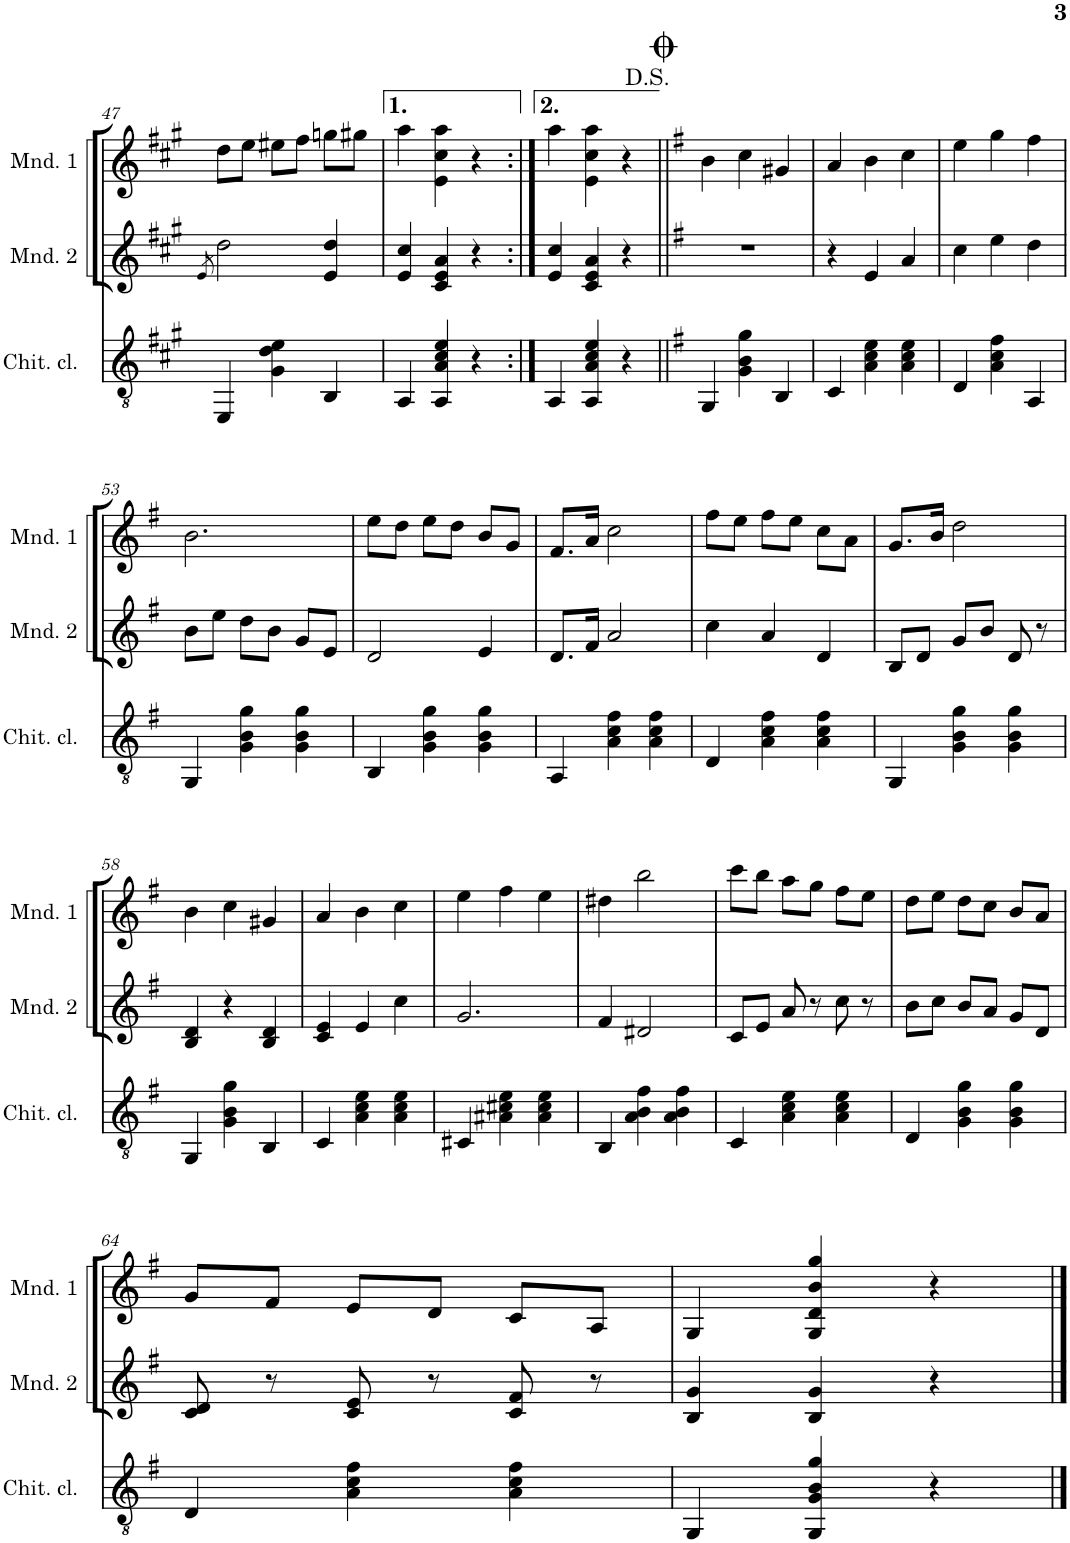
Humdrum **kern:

**kern	**kern	**kern
*part3	*part2	*part1
*staff3	*staff2	*staff1
*I"Chitarra classica	*I"Mandolino 2	*I"Mandolino 1
*I'Chit. cl.	*I'Mnd. 2	*I'Mnd. 1
!!LO:PB:g=z
*clefGv2	*clefG2	*clefG2
*k[f#c#g#]	*k[f#c#g#]	*k[f#c#g#]
*M3/4	*M3/4	*M3/4
=47	=47	=47
.	8qe/	.
4EE/	2dd\	8dd\L
.	.	8ee\J
4G#\ 4d\ 4e\	.	8ee#X\L
.	.	8ff#\J
4BB/	4e/ 4dd/	8ggn\L
.	.	8gg#X\J
=48	=48	=48
4AA/	4e/ 4cc#/	4aa\
4AA/ 4A/ 4c#/ 4e/	4c#/ 4e/ 4a/	4e\ 4cc#\ 4aa\
4r	4r	4r
=49:|!	=49:|!	=49:|!
4AA/	4e/ 4cc#/	4aa\
4AA/ 4A/ 4c#/ 4e/	4c#/ 4e/ 4a/	4e\ 4cc#\ 4aa\
4r	4r	4r
=50||	=50||	=50||
*k[f#]	*k[f#]	*k[f#]
4GG/	2.r	4b\
4G\ 4B\ 4g\	.	4cc\
4BB/	.	4g#X/
=51	=51	=51
4C/	4r	4a/
4A\ 4c\ 4e\	4e/	4b\
4A\ 4c\ 4e\	4a/	4cc\
=52	=52	=52
4D/	4cc\	4ee\
4A\ 4c\ 4f#\	4ee\	4gg\
4AA/	4dd\	4ff#\
!!LO:LB:g=z
=53	=53	=53
4GG/	8b\L	2.b\
.	8ee\J	.
4G\ 4B\ 4g\	8dd\L	.
.	8b\J	.
4G\ 4B\ 4g\	8g/L	.
.	8e/J	.
=54	=54	=54
4BB/	2d/	8ee\L
.	.	8dd\J
4G\ 4B\ 4g\	.	8ee\L
.	.	8dd\J
4G\ 4B\ 4g\	4e/	8b/L
.	.	8g/J
=55	=55	=55
4AA/	8.d/L	8.f#/L
.	16f#/Jk	16a/Jk
4A\ 4c\ 4f#\	2a/	2cc\
4A\ 4c\ 4f#\	.	.
=56	=56	=56
4D/	4cc\	8ff#\L
.	.	8ee\J
4A\ 4c\ 4f#\	4a/	8ff#\L
.	.	8ee\J
4A\ 4c\ 4f#\	4d/	8cc\L
.	.	8a\J
=57	=57	=57
4GG/	8B/L	8.g/L
.	8d/J	.
.	.	16b/Jk
4G\ 4B\ 4g\	8g/L	2dd\
.	8b/J	.
4G\ 4B\ 4g\	8d/	.
.	8r	.
!!LO:LB:g=z
=58	=58	=58
4GG/	4B/ 4d/	4b\
4G\ 4B\ 4g\	4r	4cc\
4BB/	4B/ 4d/	4g#X/
=59	=59	=59
4C/	4c/ 4e/	4a/
4A\ 4c\ 4e\	4e/	4b\
4A\ 4c\ 4e\	4cc\	4cc\
=60	=60	=60
4C#X/	2.g/	4ee\
4A#X\ 4c#X\ 4e\	.	4ff#\
4A#\ 4c#\ 4e\	.	4ee\
=61	=61	=61
4BB/	4f#/	4dd#X\
4A\ 4B\ 4f#\	2d#X/	2bb\
4A\ 4B\ 4f#\	.	.
=62	=62	=62
4C/	8c/L	8ccc\L
.	8e/J	8bb\J
4A\ 4c\ 4e\	8a/	8aa\L
.	8r	8gg\J
4A\ 4c\ 4e\	8cc\	8ff#\L
.	8r	8ee\J
=63	=63	=63
4D/	8b\L	8dd\L
.	8cc\J	8ee\J
4G\ 4B\ 4g\	8b/L	8dd\L
.	8a/J	8cc\J
4G\ 4B\ 4g\	8g/L	8b/L
.	8d/J	8a/J
!!LO:LB:g=z
=64	=64	=64
4D/	8c/ 8d/	8g/L
.	8r	8f#/J
4A\ 4c\ 4f#\	8c/ 8e/	8e/L
.	8r	8d/J
4A\ 4c\ 4f#\	8c/ 8f#/	8c/L
.	8r	8A/J
=65	=65	=65
4GG/	4B/ 4g/	4G/
4GG/ 4G/ 4B/ 4g/	4B/ 4g/	4G/ 4d/ 4b/ 4gg/
4r	4r	4r
==	==	==
*-	*-	*-
